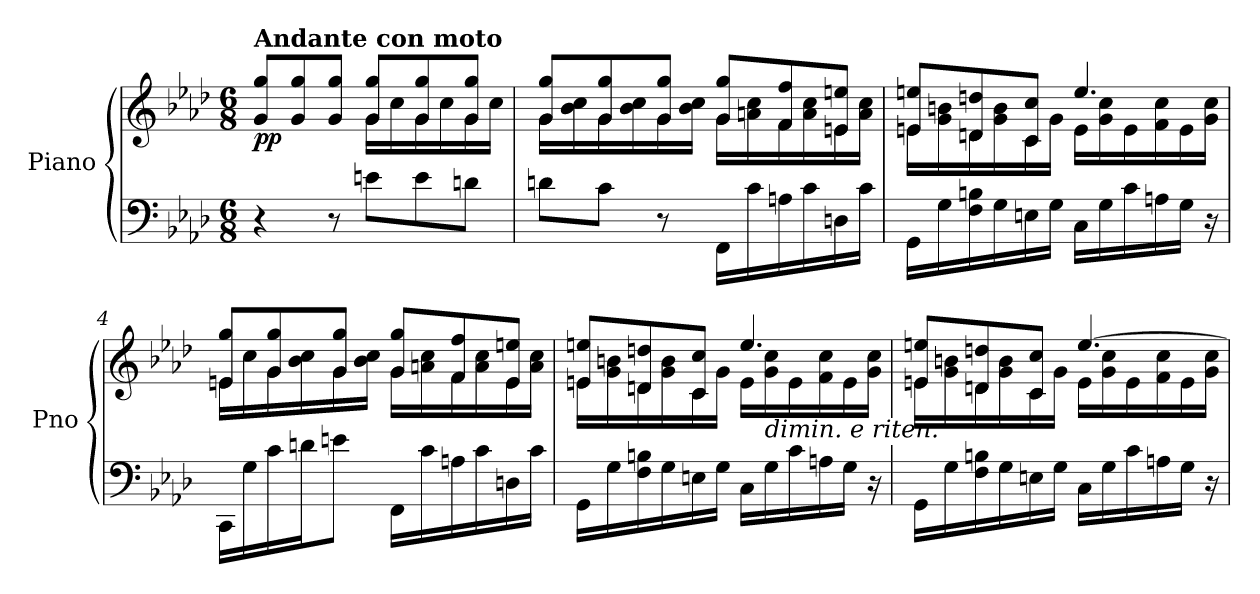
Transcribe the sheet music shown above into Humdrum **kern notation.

**kern	**kern	**dynam
*part1	*part1	*part1
*staff2	*staff1	*staff1/2
*I"Piano	*	*
*I'Pno	*	*
*clefF4	*clefG2	*
*k[b-e-a-d-]	*k[b-e-a-d-]	*
*M6/8	*M6/8	*
=1	=1	=1
*	*^	*
!	!LO:TX:a:B:t=Andante con moto	!	!
!	!	!	!LO:DY:b
4r	8g/ 8gg/L	4.rcyy	pp
.	8g/ 8gg/	.	.
8r	8g/ 8gg/J	.	.
8en\L	8g/ 8gg/L	16g\LL	.
.	.	16cc\	.
8e\	8g/ 8gg/	16g\	.
.	.	16cc\	.
8dn\J	8g/ 8gg/J	16g\	.
.	.	16cc\JJ	.
=2	=2	=2	=2
8dn\L	8g/ 8gg/L	16g\LL	.
.	.	16b-\ 16cc\	.
8c\J	8g/ 8gg/	16g\	.
.	.	16b-\ 16cc\	.
8r	8g/ 8gg/J	16g\	.
.	.	16b-\ 16cc\JJ	.
16FF\LL	8g/ 8gg/L	16g\LL	.
16c\	.	16an\ 16cc\	.
16An\	8f/ 8ff/	16f\	.
16c\	.	16a\ 16cc\	.
16Dn\	8en/ 8een/J	16e\	.
16c\JJ	.	16a\ 16cc\JJ	.
=3	=3	=3	=3
16GG\LL	8en/ 8een/L	16e\LL	.
16G\	.	16g\ 16bn\	.
16F\ 16Bn\	8dn/ 8ddn/	16d\	.
16G\	.	16g\ 16b\	.
16En\	8c/ 8cc/J	16c\	.
16G\JJ	.	16g\JJ	.
16C\LL	4.ee/	16e\LL	.
16G\	.	16g\ 16cc\	.
16c\	.	16e\	.
16An\	.	16f\ 16cc\	.
16G\JJ	.	16e\	.
16r	.	16g\ 16cc\JJ	.
!!LO:LB:g=z	!!
=4	=4	=4	=4
16CC\LL	8en/ 8gg/L	16e\LL	.
16G\	.	16cc\	.
16c\	8g/ 8gg/	16g\	.
16dn\J	.	16b-\ 16cc\	.
8en\J	8g/ 8gg/J	16g\	.
.	.	16b-\ 16cc\JJ	.
16FF\LL	8g/ 8gg/L	16g\LL	.
16c\	.	16an\ 16cc\	.
16An\	8f/ 8ff/	16f\	.
16c\	.	16a\ 16cc\	.
16Dn\	8e/ 8een/J	16e\	.
16c\JJ	.	16a\ 16cc\JJ	.
=5	=5	=5	=5
16GG\LL	8en/ 8een/L	16e\LL	.
16G\	.	16g\ 16bn\	.
16F\ 16Bn\	8dn/ 8ddn/	16d\	.
16G\	.	16g\ 16b\	.
16En\	8c/ 8cc/J	16c\	.
16G\JJ	.	16g\JJ	.
16C\LL	4.ee/	16e\LL	.
!LO:TX:a:i:t=dimin. e riten.	!	!	!
16G\	.	16g\ 16cc\	.
16c\	.	16e\	.
16An\	.	16f\ 16cc\	.
16G\JJ	.	16e\	.
16r	.	16g\ 16cc\JJ	.
=6	=6	=6	=6
16GG\LL	8en/ 8een/L	16e\LL	.
16G\	.	16g\ 16bn\	.
16F\ 16Bn\	8dn/ 8ddn/	16d\	.
16G\	.	16g\ 16b\	.
16En\	8c/ 8cc/J	16c\	.
16G\JJ	.	16g\JJ	.
16C\LL	[4.ee/	16e\LL	.
16G\	.	16g\ 16cc\	.
16c\	.	16e\	.
16An\	.	16f\ 16cc\	.
16G\JJ	.	16e\	.
16r	.	16g\ 16cc\JJ	.
*	*v	*v	*
=	=	=
*-	*-	*-
